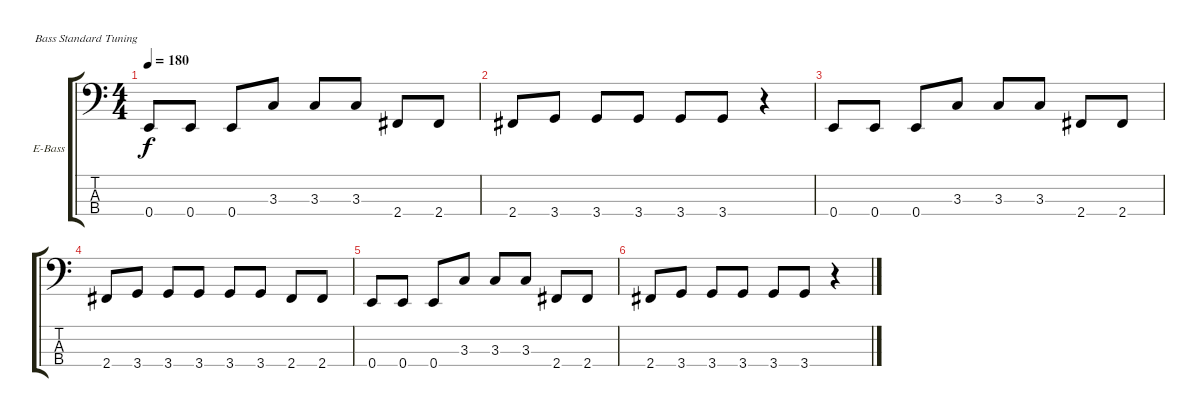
\defaultSystemsLayout 4
\bracketExtendMode groupsimilarinstruments
\firstSystemTrackNameOrientation horizontal
\otherSystemsTrackNameOrientation horizontal
\track ("Басс Гитара" "E-Bass") {instrument electricbassfinger}
\staff {score tabs}
\tuning (G2 D2 A1 E1)
\ts (4 4)
\tempo 180
\clef f4
\scale
0.333333
\ks c
0.4.8{dy f} 0.4.8 0.4.8 3.3.8 3.3.8 3.3.8 2.4.8 2.4.8 |
\scale
0.333333 2.4.8 3.4.8 3.4.8 3.4.8 3.4.8 3.4.8 r.4 |
\scale
0.333333 0.4.8 0.4.8 0.4.8 3.3.8 3.3.8 3.3.8 2.4.8 2.4.8 |
\scale
0.333333 2.4.8 3.4.8 3.4.8 3.4.8 3.4.8 3.4.8 2.4.8 2.4.8 |
\scale
0.333333 0.4.8 0.4.8 0.4.8 3.3.8 3.3.8 3.3.8 2.4.8 2.4.8 |
\scale
0.333333 2.4.8 3.4.8 3.4.8 3.4.8 3.4.8 3.4.8 r.4 |
\scale
0.333333 |
\scale
0.333333 |
\scale
0.333333 |
\scale
0.333333 |
\scale
0.333333 |
\scale
0.333333 |
\scale
0.333333 |
\scale
0.333333 |
\scale
0.333333 |
\scale
0.333333
